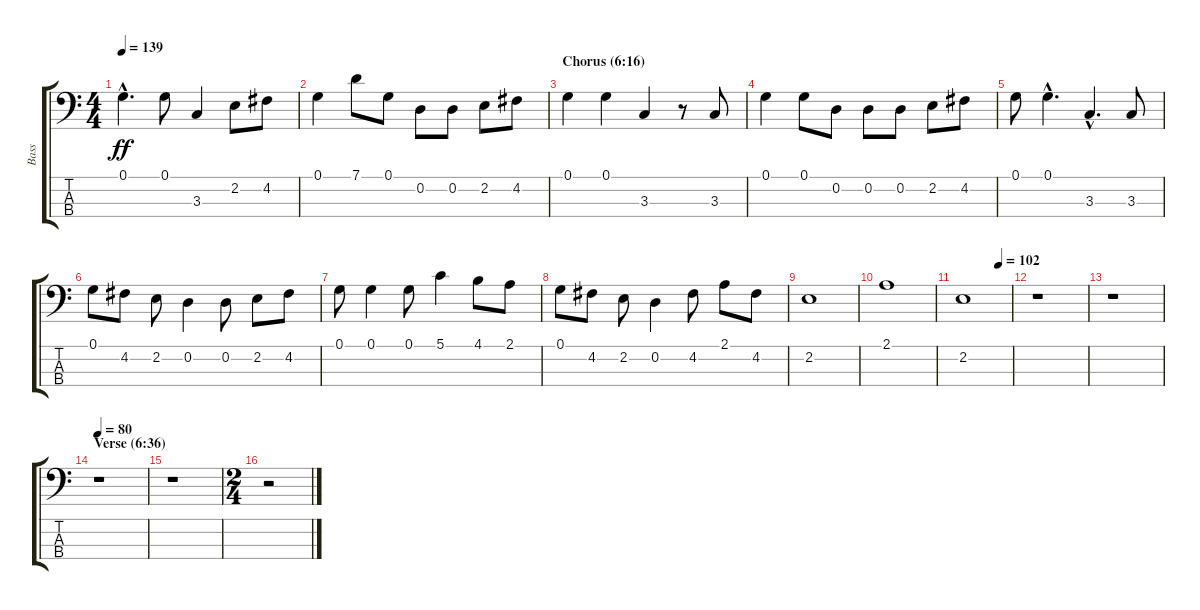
\track ("Bass" "Bass") {instrument electricbasspick}
\staff {score tabs}
\tuning (G2 D2 A1 E1) {hide}
\ts (4 4)
\tempo 139
\clef f4
\ks c
0.1{hac}.4{d dy ff} 0.1.8 3.3.4 2.2.8 4.2.8 |
0.1.4 7.1.8 0.1.8 0.2.8 0.2.8 2.2.8 4.2.8 |
\section ("" "Chorus (6:16)")
0.1.4 0.1.4 3.3.4 r.8 3.3.8 |
0.1.4 0.1.8 0.2.8 0.2.8 0.2.8 2.2.8 4.2.8 |
0.1.8 0.1{hac}.4{d} 3.3{hac}.4{d} 3.3.8 |
0.1.8 4.2.8 2.2.8 0.2.4 0.2.8 2.2.8 4.2.8 |
0.1.8 0.1.4 0.1.8 5.1.4 4.1.8 2.1.8 |
0.1.8 4.2.8 2.2.8 0.2.4 4.2.8 2.1.8 4.2.8 |
2.2.1 |
2.1.1 |
\tempo (102 0.75)
2.2.1 |
r.1 |
r.1 |
\section ("" "Verse (6:36)")
\tempo 80
r.1 |
r.1 |
\ts (2 4)
r.2
